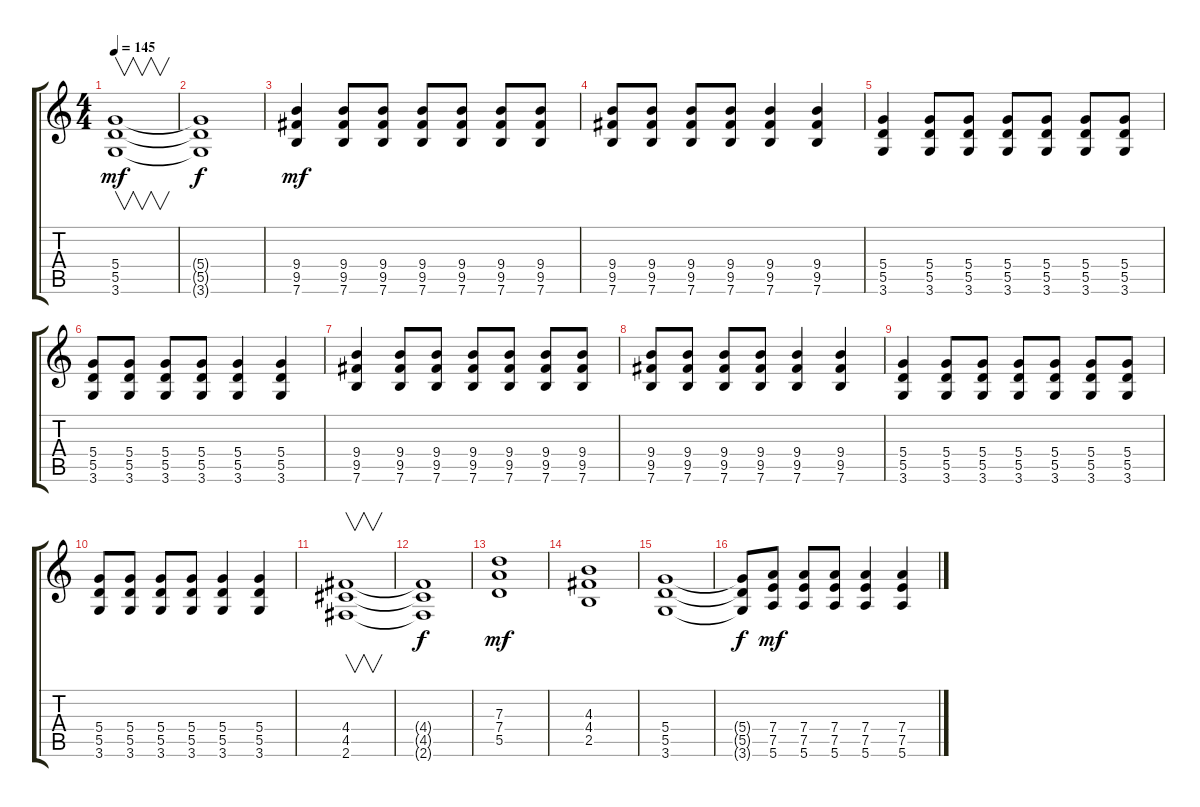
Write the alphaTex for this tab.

\track "" {instrument distortionguitar}
\staff {score tabs}
\tuning (E4 B3 G3 D3 A2 E2) {hide}
\ts (4 4)
\tempo 145
\clef g2
\ks c
(5.4 5.5 3.6).1{v dy mf} |
(5.4{t} 5.5{t} 3.6{t}).1{dy f} |
(9.4 9.5 7.6).4{dy mf} (9.4 9.5 7.6).8 (9.4 9.5 7.6).8 (9.4 9.5 7.6).8 (9.4 9.5 7.6).8 (9.4 9.5 7.6).8 (9.4 9.5 7.6).8 |
(9.4 9.5 7.6).8 (9.4 9.5 7.6).8 (9.4 9.5 7.6).8 (9.4 9.5 7.6).8 (9.4 9.5 7.6).4 (9.4 9.5 7.6).4 |
(5.4 5.5 3.6).4 (5.4 5.5 3.6).8 (5.4 5.5 3.6).8 (5.4 5.5 3.6).8 (5.4 5.5 3.6).8 (5.4 5.5 3.6).8 (5.4 5.5 3.6).8 |
(5.4 5.5 3.6).8 (5.4 5.5 3.6).8 (5.4 5.5 3.6).8 (5.4 5.5 3.6).8 (5.4 5.5 3.6).4 (5.4 5.5 3.6).4 |
(9.4 9.5 7.6).4 (9.4 9.5 7.6).8 (9.4 9.5 7.6).8 (9.4 9.5 7.6).8 (9.4 9.5 7.6).8 (9.4 9.5 7.6).8 (9.4 9.5 7.6).8 |
(9.4 9.5 7.6).8 (9.4 9.5 7.6).8 (9.4 9.5 7.6).8 (9.4 9.5 7.6).8 (9.4 9.5 7.6).4 (9.4 9.5 7.6).4 |
(5.4 5.5 3.6).4 (5.4 5.5 3.6).8 (5.4 5.5 3.6).8 (5.4 5.5 3.6).8 (5.4 5.5 3.6).8 (5.4 5.5 3.6).8 (5.4 5.5 3.6).8 |
(5.4 5.5 3.6).8 (5.4 5.5 3.6).8 (5.4 5.5 3.6).8 (5.4 5.5 3.6).8 (5.4 5.5 3.6).4 (5.4 5.5 3.6).4 |
(4.4 4.5 2.6).1{v} |
(4.4{t} 4.5{t} 2.6{t}).1{dy f} |
(7.3 7.4 5.5).1{dy mf} |
(4.3 4.4 2.5).1 |
(5.4 5.5 3.6).1 |
(5.4{t} 5.5{t} 3.6{t}).8{dy f} (7.4 7.5 5.6).8{dy mf} (7.4 7.5 5.6).8 (7.4 7.5 5.6).8 (7.4 7.5 5.6).4 (7.4 7.5 5.6).4
